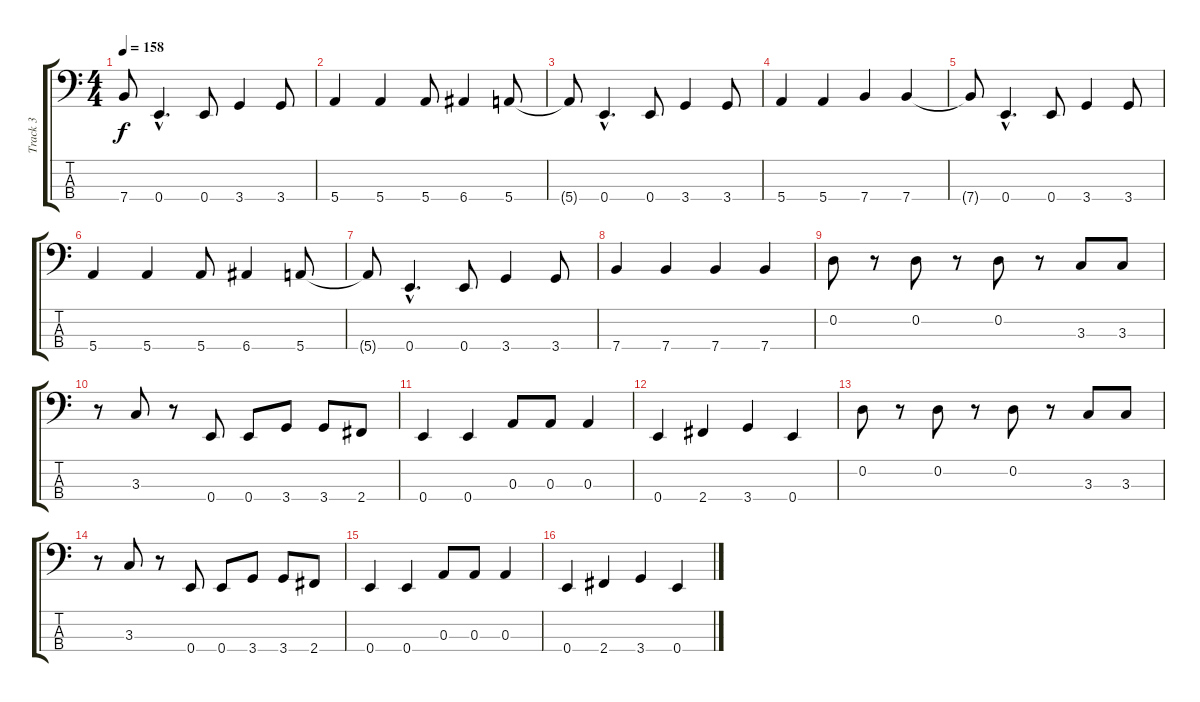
\track ("Track 3" "Track 3") {instrument electricbassfinger}
\staff {score tabs}
\tuning (G2 D2 A1 E1) {hide}
\ts (4 4)
\tempo 158
\clef f4
\ks c
7.4{t}.8{dy f} 0.4{hac}.4{d} 0.4.8 3.4.4 3.4.8 |
5.4.4 5.4.4 5.4.8 6.4.4 5.4.8 |
5.4{t}.8 0.4{hac}.4{d} 0.4.8 3.4.4 3.4.8 |
5.4.4 5.4.4 7.4.4 7.4.4 |
7.4{t}.8 0.4{hac}.4{d} 0.4.8 3.4.4 3.4.8 |
5.4.4 5.4.4 5.4.8 6.4.4 5.4.8 |
5.4{t}.8 0.4{hac}.4{d} 0.4.8 3.4.4 3.4.8 |
7.4.4 7.4.4 7.4.4 7.4.4 |
0.2.8 r.8 0.2.8 r.8 0.2.8 r.8 3.3.8 3.3.8 |
r.8 3.3.8 r.8 0.4.8 0.4.8 3.4.8 3.4.8 2.4.8 |
0.4.4 0.4.4 0.3.8 0.3.8 0.3.4 |
0.4.4 2.4.4 3.4.4 0.4.4 |
0.2.8 r.8 0.2.8 r.8 0.2.8 r.8 3.3.8 3.3.8 |
r.8 3.3.8 r.8 0.4.8 0.4.8 3.4.8 3.4.8 2.4.8 |
0.4.4 0.4.4 0.3.8 0.3.8 0.3.4 |
0.4.4 2.4.4 3.4.4 0.4.4
